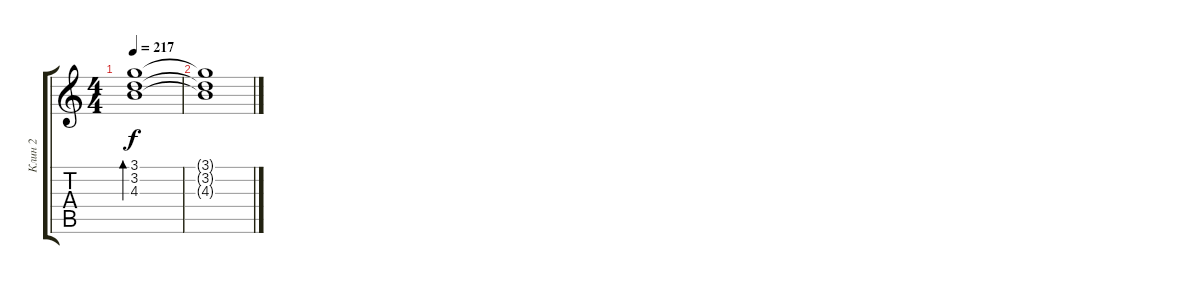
\track ("Клин 2" "Клин 2") {instrument electricguitarjazz}
\staff {score tabs}
\tuning (E4 B3 G3 D3 A2 E2) {hide}
\ts (4 4)
\tempo 217
\clef g2
\ks c
(3.1 3.2 4.3).1{bd 60 dy f} |
(3.1{t} 3.2{t} 4.3{t}).1
